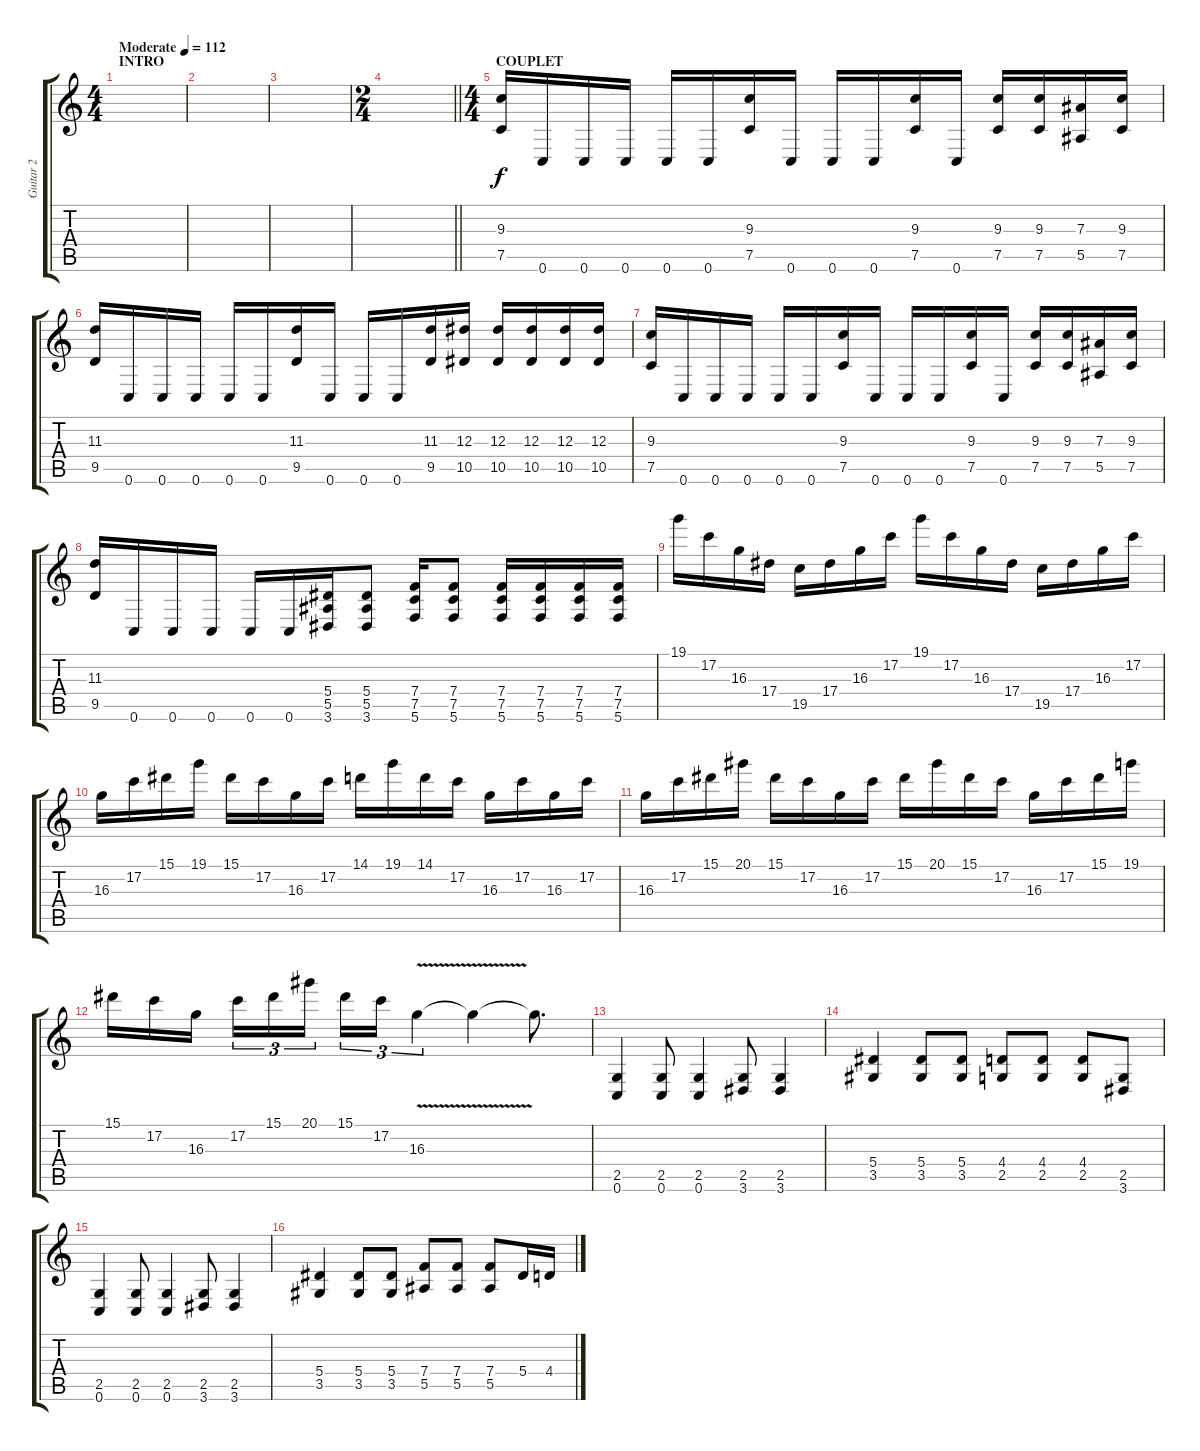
\track ("Guitar 2" "Guitar 2") {instrument distortionguitar}
\staff {score tabs}
\tuning (C4 G3 Eb3 Bb2 F2 C2) {hide}
\ts (4 4)
\section ("" "INTRO")
\tempo (112 "Moderate")
\clef g2
\ks c
|
|
|
\ts (2 4)
\barLineRight lightlight
|
\ts (4 4)
\section ("" "COUPLET")
(9.3 7.5).16 0.6.16 0.6.16 0.6.16 0.6.16 0.6.16 (9.3 7.5).16 0.6.16 0.6.16 0.6.16 (9.3 7.5).16 0.6.16 (9.3 7.5).16 (9.3 7.5).16 (7.3 5.5).16 (9.3 7.5).16 |
(11.3 9.5).16 0.6.16 0.6.16 0.6.16 0.6.16 0.6.16 (11.3 9.5).16 0.6.16 0.6.16 0.6.16 (11.3 9.5).16 (12.3 10.5).16 (12.3 10.5).16 (12.3 10.5).16 (12.3 10.5).16 (12.3 10.5).16 |
(9.3 7.5).16 0.6.16 0.6.16 0.6.16 0.6.16 0.6.16 (9.3 7.5).16 0.6.16 0.6.16 0.6.16 (9.3 7.5).16 0.6.16 (9.3 7.5).16 (9.3 7.5).16 (7.3 5.5).16 (9.3 7.5).16 |
(11.3 9.5).16 0.6.16 0.6.16 0.6.16 0.6.16 0.6.16 (5.4 5.5 3.6).16 (5.4 5.5 3.6).8 (7.4 7.5 5.6).16 (7.4 7.5 5.6).8 (7.4 7.5 5.6).16 (7.4 7.5 5.6).16 (7.4 7.5 5.6).16 (7.4 7.5 5.6).16 |
19.1.16{instrument overdrivenguitar} 17.2.16 16.3.16 17.4.16 19.5.16 17.4.16 16.3.16 17.2.16 19.1.16 17.2.16 16.3.16 17.4.16 19.5.16 17.4.16 16.3.16 17.2.16 |
16.3.16 17.2.16 15.1.16 19.1.16 15.1.16 17.2.16 16.3.16 17.2.16 14.1.16 19.1.16 14.1.16 17.2.16 16.3.16 17.2.16 16.3.16 17.2.16 |
16.3.16 17.2.16 15.1.16 20.1.16 15.1.16 17.2.16 16.3.16 17.2.16 15.1.16 20.1.16 15.1.16 17.2.16 16.3.16 17.2.16 15.1.16 19.1.16 |
15.1.16 17.2.16 16.3.16{beam splitsecondary} 17.2.16{tu (3 2)} 15.1.16{tu (3 2)} 20.1.16{tu (3 2) beam splitsecondary} 15.1.16{tu (3 2)} 17.2.16{tu (3 2)} 16.3{v}.4{tu (3 2) volume 6} 16.3{t}.4 16.3{t}.8{d} |
(2.5 0.6).4{volume 13 instrument distortionguitar} (2.5 0.6).8 (2.5 0.6).4 (2.5 3.6).8 (2.5 3.6).4 |
(5.4 3.5).4 (5.4 3.5).8 (5.4 3.5).8 (4.4 2.5).8 (4.4 2.5).8 (4.4 2.5).8 (2.5 3.6).8 |
(2.5 0.6).4 (2.5 0.6).8 (2.5 0.6).4 (2.5 3.6).8 (2.5 3.6).4 |
(5.4 3.5).4 (5.4 3.5).8 (5.4 3.5).8 (7.4 5.5).8 (7.4 5.5).8 (7.4 5.5).8 5.4.16 4.4.16
